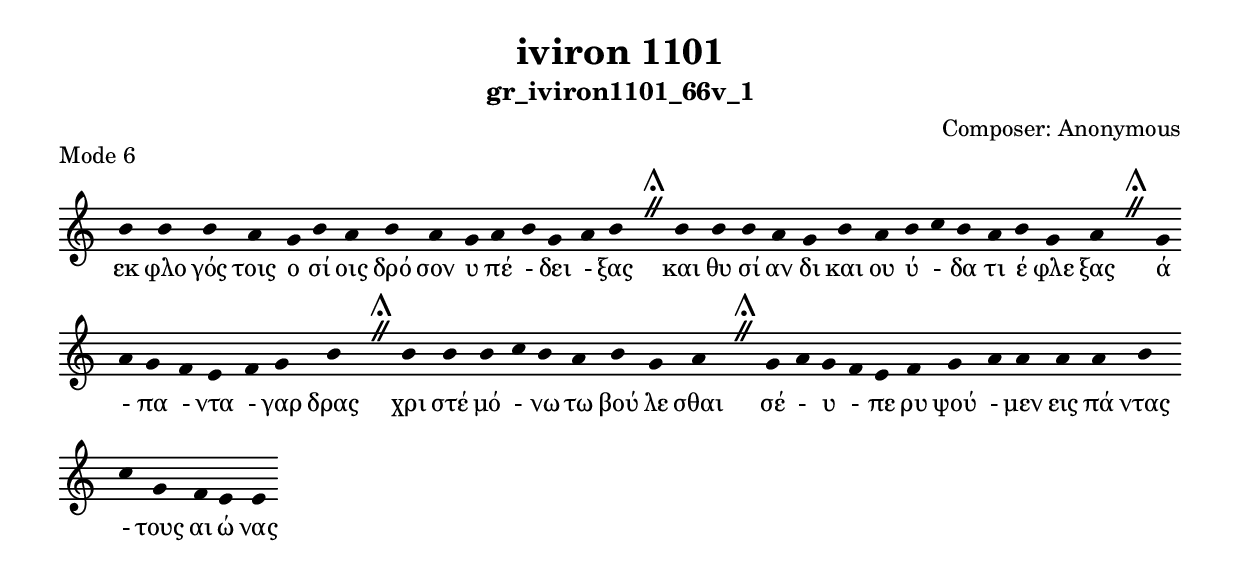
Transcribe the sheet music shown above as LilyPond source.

\include "gregorian.ly"

	\header {
 	  title = "iviron 1101"
	  subtitle = "gr_iviron1101_66v_1"
	  composer = "Composer: Αnonymous"
	  piece = "Mode 6"
	}

	chant = {
	  b'4 b'4 b'4 a'4 g'4 b'4 a'4 b'4 a'4 g'4 a'4 b'4 g'4 a'4 b'4 \divisioMaior
 b'4 b'4 b'4 a'4 g'4 b'4 a'4 b'4 c''4 b'4 a'4 b'4 g'4 a'4 \divisioMaior
 g'4 a'4 g'4 f'4 e'4 f'4 g'4 b'4 \divisioMaior
 b'4 b'4 b'4 c''4 b'4 a'4 b'4 g'4 a'4 \divisioMaior
 g'4 a'4 g'4 f'4 e'4 f'4 g'4 a'4 a'4 a'4 a'4 b'4 c''4 g'4 f'4 e'4 e'4\finalis
	}

	verba = \lyricmode {εκ φλο γός τοις ο σί οις δρό σον υ πέ - δει - ξας 
και θυ σί αν δι και ου ύ - δα τι έ φλε ξας 
ά - πα - ντα - γαρ δρας 
χρι στέ μό - νω τω βού λε σθαι 
σέ - υ - πε ρυ ψού - μεν εις πά ντας - τους αι ώ νας 
	}


	\score {
	  \new Staff <<
	  \new Voice = "melody" \chant
	  \new Lyrics = "one" \lyricsto melody \verba
	  >>
	  \layout {
	    \context {
	      \Staff
	      \remove "Time_signature_engraver"
	      \remove "Bar_engraver"
	    }
	    \context {
	      \Voice
	      \remove "Stem_engraver"
	    }
	  }
	}